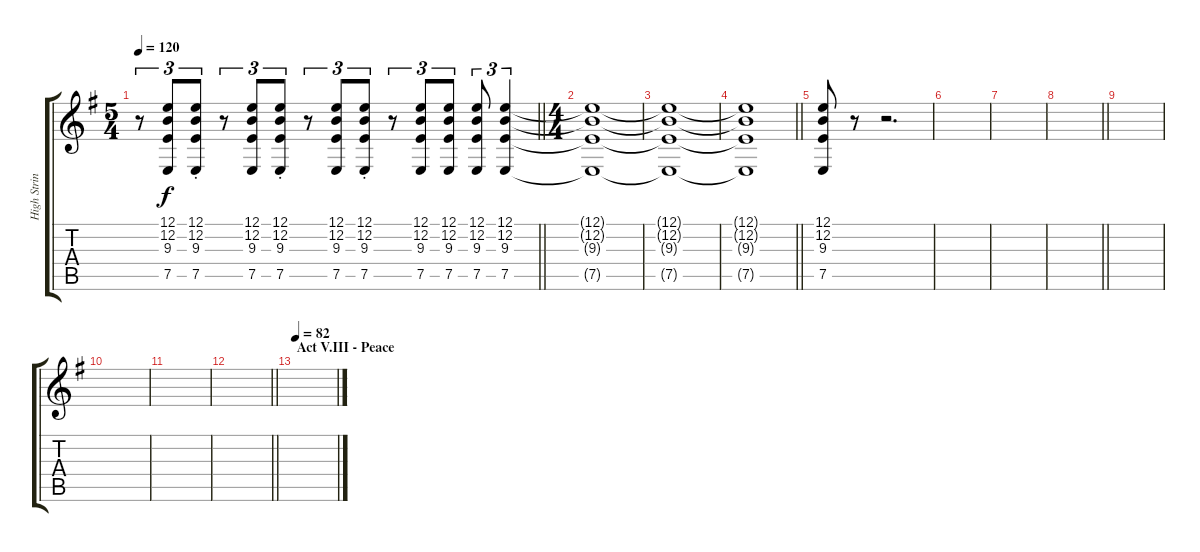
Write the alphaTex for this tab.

\track ("High Strings Standard" "High Strin") {instrument stringensemble1}
\staff {score tabs}
\tuning (E4 B3 G3 D3 A2 E2) {hide}
\ts (5 4)
\tempo 120
\clef g2
\barLineRight lightlight
\ks eminor
r.8{tu (3 2) dy f} (12.1 12.2 9.3 7.5).8{tu (3 2)} (12.1{st} 12.2{st} 9.3{st} 7.5{st}).8{tu (3 2)} r.8{tu (3 2)} (12.1 12.2 9.3 7.5).8{tu (3 2)} (12.1{st} 12.2{st} 9.3{st} 7.5{st}).8{tu (3 2)} r.8{tu (3 2)} (12.1 12.2 9.3 7.5).8{tu (3 2)} (12.1{st} 12.2{st} 9.3{st} 7.5{st}).8{tu (3 2)} r.8{tu (3 2)} (12.1 12.2 9.3 7.5).8{tu (3 2)} (12.1 12.2 9.3 7.5).8{tu (3 2)} (12.1 12.2 9.3 7.5).8{tu (3 2)} (12.1 12.2 9.3 7.5).4{tu (3 2)} |
\ts (4 4)
(12.1{t} 12.2{t} 9.3{t} 7.5{t}).1 |
(12.1{t} 12.2{t} 9.3{t} 7.5{t}).1 |
\barLineRight lightlight
(12.1{t} 12.2{t} 9.3{t} 7.5{t}).1 |
\section ("" "")
(12.1 12.2 9.3 7.5).8 r.8 r.2{d} |
|
|
\barLineRight lightlight
|
|
|
|
\barLineRight lightlight
|
\section ("" "Act V.III - Peace")
\tempo 82
